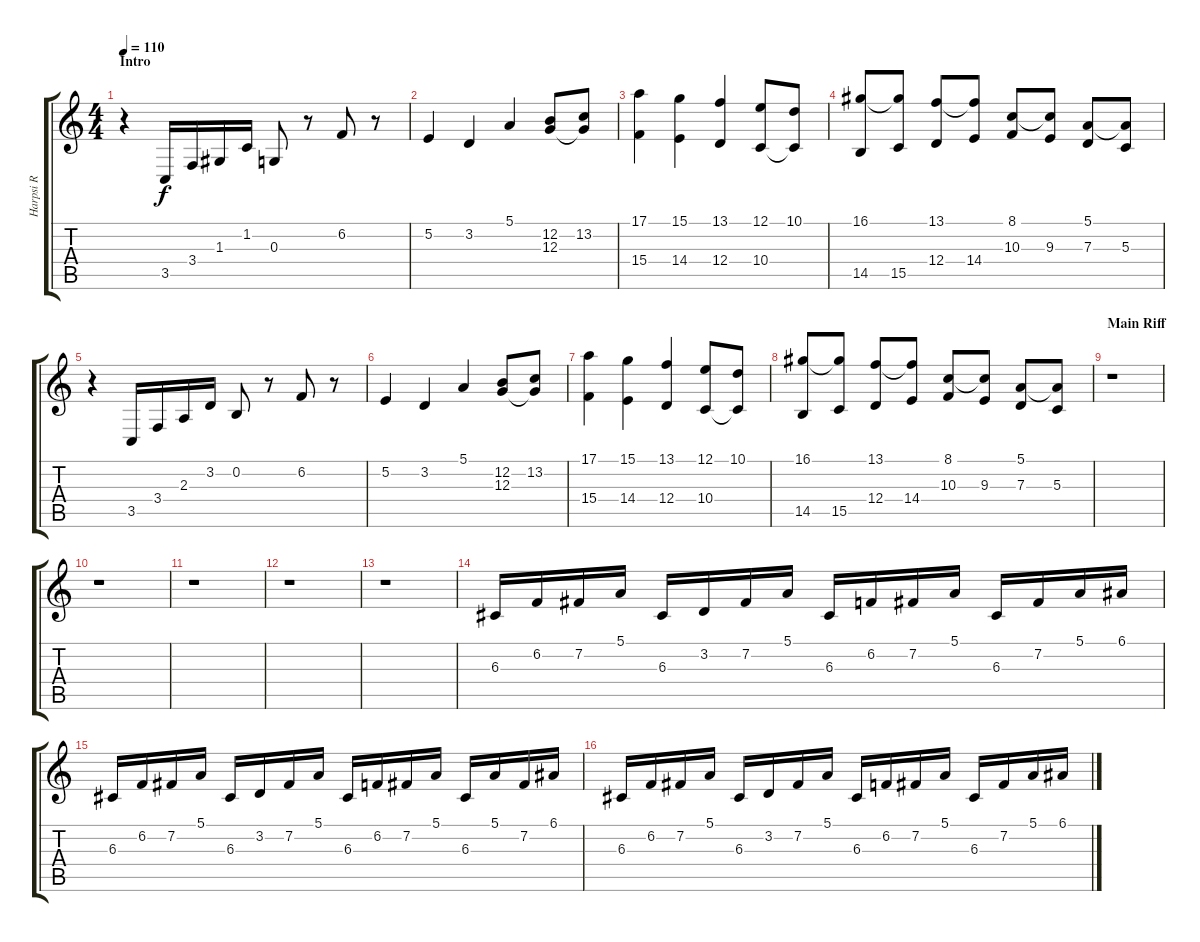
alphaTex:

\track ("Harpsi R" "Harpsi R") {instrument harpsichord}
\staff {score tabs}
\tuning (E4 B3 G3 D3 A2 E2) {hide}
\ts (4 4)
\section ("" "Intro")
\tempo 110
\clef g2
\ks c
r.4{dy f instrument harpsichord} 3.5.16 3.4.16 1.3.16 1.2.16 0.3.8 r.8 6.2.8 r.8 |
5.2.4 3.2.4 5.1.4 (12.2 12.3).8 (13.2 12.3{t}).8 |
(17.1 15.4).4 (15.1 14.4).4 (13.1 12.4).4 (12.1 10.4).8 (10.1 10.4{t}).8 |
(16.1 14.5).8 (16.1{t} 15.5).8 (13.1 12.4).8 (13.1{t} 14.4).8 (8.1 10.3).8 (8.1{t} 9.3).8 (5.1 7.3).8 (5.1{t} 5.3).8 |
r.4 3.5.16 3.4.16 2.3.16 3.2.16 0.2.8 r.8 6.2.8 r.8 |
5.2.4 3.2.4 5.1.4 (12.2 12.3).8 (13.2 12.3{t}).8 |
(17.1 15.4).4 (15.1 14.4).4 (13.1 12.4).4 (12.1 10.4).8 (10.1 10.4{t}).8 |
(16.1 14.5).8 (16.1{t} 15.5).8 (13.1 12.4).8 (13.1{t} 14.4).8 (8.1 10.3).8 (8.1{t} 9.3).8 (5.1 7.3).8 (5.1{t} 5.3).8 |
\section ("" "Main Riff")
r.1 |
r.1 |
r.1 |
r.1 |
r.1 |
6.3.16{volume 13 balance 9} 6.2.16 7.2.16 5.1.16 6.3.16 3.2.16 7.2.16 5.1.16 6.3.16 6.2.16 7.2.16 5.1.16 6.3.16 7.2.16 5.1.16 6.1.16 |
6.3.16 6.2.16 7.2.16 5.1.16 6.3.16 3.2.16 7.2.16 5.1.16 6.3.16 6.2.16 7.2.16 5.1.16 6.3.16 5.1.16 7.2.16 6.1.16 |
6.3.16 6.2.16 7.2.16 5.1.16 6.3.16 3.2.16 7.2.16 5.1.16 6.3.16 6.2.16 7.2.16 5.1.16 6.3.16 7.2.16 5.1.16 6.1.16
